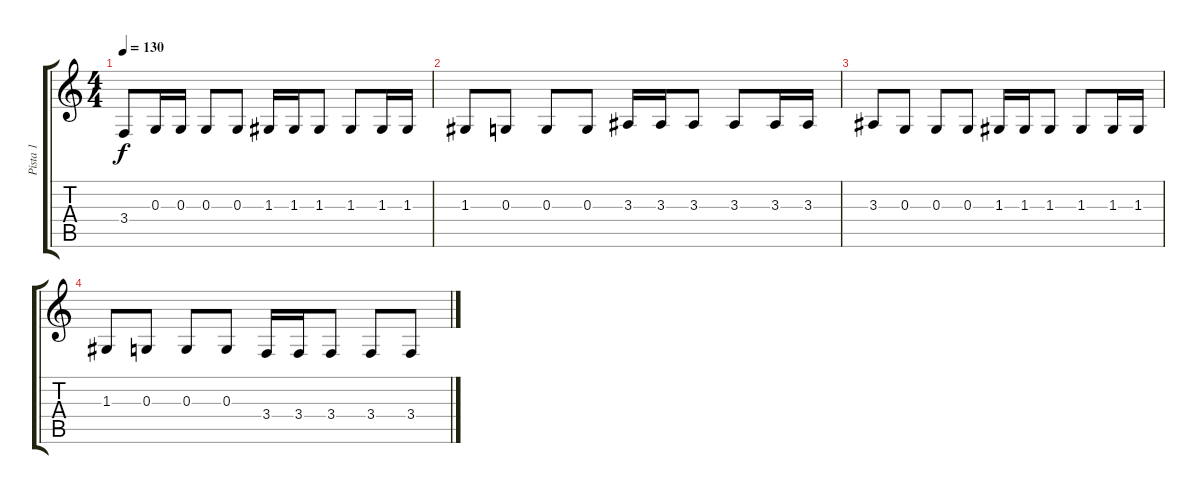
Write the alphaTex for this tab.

\track ("Pista 1" "Pista 1") {instrument lead1square}
\staff {score tabs}
\tuning (E4 B3 G3 D3 A2 E2) {hide}
\ts (4 4)
\tempo 130
\clef g2
\ks c
3.4.8{dy f} 0.3.16 0.3.16 0.3.8 0.3.8 1.3.16 1.3.16 1.3.8 1.3.8 1.3.16 1.3.16 |
1.3.8 0.3.8 0.3.8 0.3.8 3.3.16 3.3.16 3.3.8 3.3.8 3.3.16 3.3.16 |
3.3.8 0.3.8 0.3.8 0.3.8 1.3.16 1.3.16 1.3.8 1.3.8 1.3.16 1.3.16 |
1.3.8 0.3.8 0.3.8 0.3.8 3.4.16 3.4.16 3.4.8 3.4.8 3.4.8
